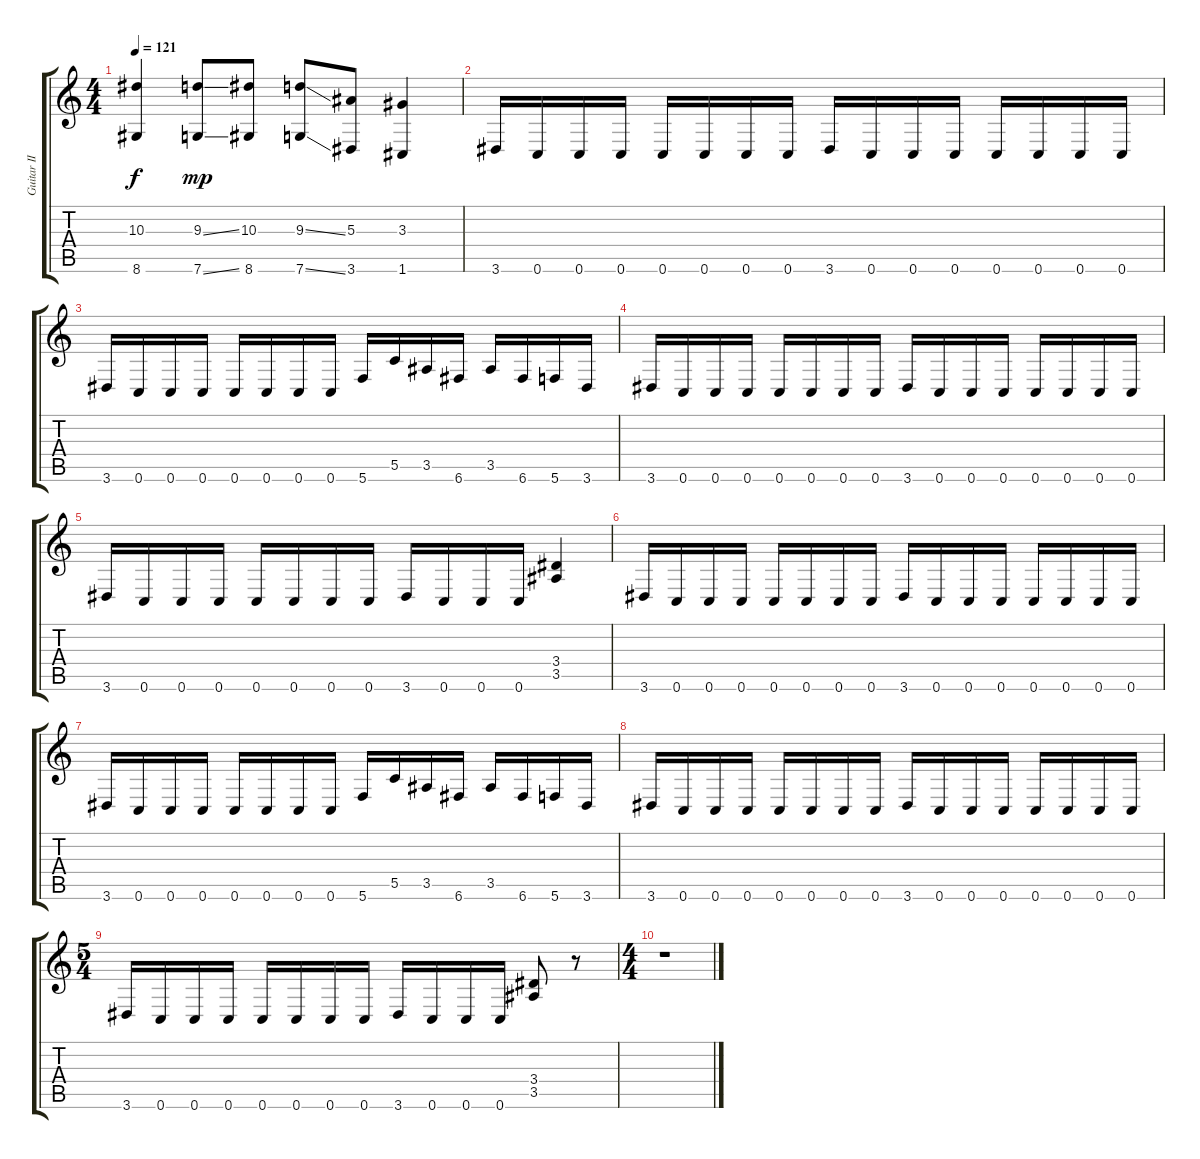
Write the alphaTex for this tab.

\track ("Guitar II" "Guitar II") {instrument distortionguitar}
\staff {score tabs}
\tuning (D4 A3 F3 C3 G2 C2) {hide}
\ts (4 4)
\tempo 121
\clef g2
\ks c
(10.3{t} 8.6{t}).4{dy f} (9.3{ss} 7.6{ss}).8{dy mp} (10.3 8.6).8 (9.3{ss} 7.6{ss}).8 (5.3 3.6).8 (3.3 1.6).4 |
3.6.16 0.6.16 0.6.16 0.6.16 0.6.16 0.6.16 0.6.16 0.6.16 3.6.16 0.6.16 0.6.16 0.6.16 0.6.16 0.6.16 0.6.16 0.6.16 |
3.6.16 0.6.16 0.6.16 0.6.16 0.6.16 0.6.16 0.6.16 0.6.16 5.6.16 5.5.16 3.5.16 6.6.16 3.5.16 6.6.16 5.6.16 3.6.16 |
3.6.16 0.6.16 0.6.16 0.6.16 0.6.16 0.6.16 0.6.16 0.6.16 3.6.16 0.6.16 0.6.16 0.6.16 0.6.16 0.6.16 0.6.16 0.6.16 |
3.6.16 0.6.16 0.6.16 0.6.16 0.6.16 0.6.16 0.6.16 0.6.16 3.6.16 0.6.16 0.6.16 0.6.16 (3.4 3.5).4 |
3.6.16 0.6.16 0.6.16 0.6.16 0.6.16 0.6.16 0.6.16 0.6.16 3.6.16 0.6.16 0.6.16 0.6.16 0.6.16 0.6.16 0.6.16 0.6.16 |
3.6.16 0.6.16 0.6.16 0.6.16 0.6.16 0.6.16 0.6.16 0.6.16 5.6.16 5.5.16 3.5.16 6.6.16 3.5.16 6.6.16 5.6.16 3.6.16 |
3.6.16 0.6.16 0.6.16 0.6.16 0.6.16 0.6.16 0.6.16 0.6.16 3.6.16 0.6.16 0.6.16 0.6.16 0.6.16 0.6.16 0.6.16 0.6.16 |
\ts (5 4)
3.6.16 0.6.16 0.6.16 0.6.16 0.6.16 0.6.16 0.6.16 0.6.16 3.6.16 0.6.16 0.6.16 0.6.16 (3.4 3.5).8 r.8 |
\ts (4 4)
r.1
